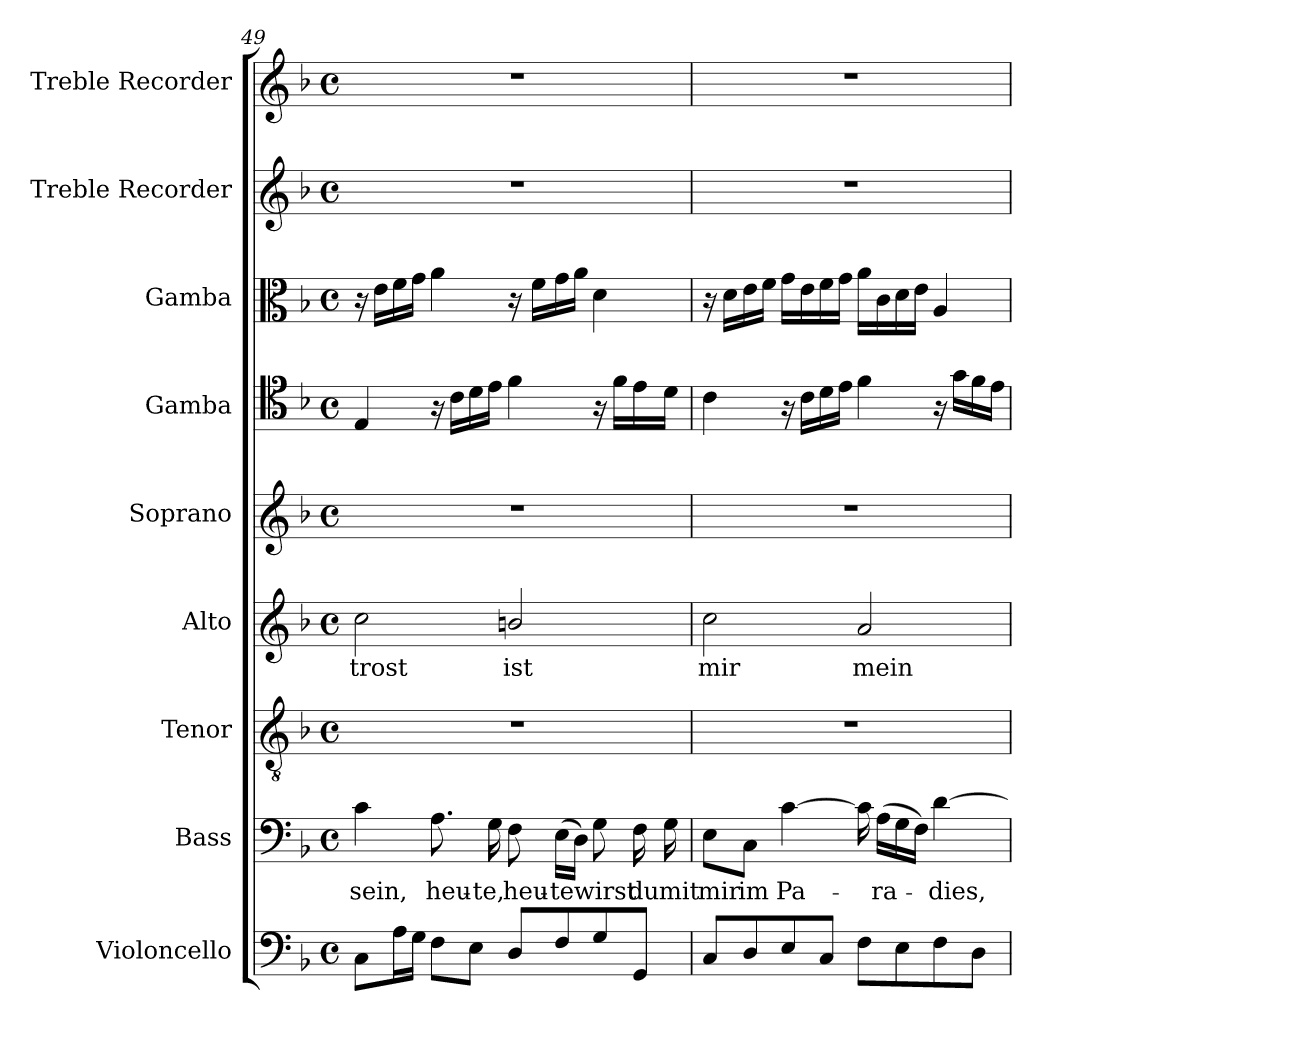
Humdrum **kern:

**kern	**kern	**text	**kern	**kern	**text	**kern	**kern	**kern	**kern	**kern
*part9	*part8	*part8	*part7	*part6	*part6	*part5	*part4	*part3	*part2	*part1
*staff9	*staff8	*staff8	*staff7	*staff6	*staff6	*staff5	*staff4	*staff3	*staff2	*staff1
*I"Violoncello	*I"Bass	*	*I"Tenor	*I"Alto	*	*I"Soprano	*I"Gamba	*I"Gamba	*I"Treble Recorder	*I"Treble Recorder
*	*	*	*I'T.	*	*	*I'S.	*	*	*I'Tr. Rec.	*I'Tr. Rec.
!!LO:PB:g=z
*clefF4	*clefF4	*	*clefGv2	*clefG2	*	*clefG2	*clefC4	*clefC3	*clefG2	*clefG2
*	*	*	*ITrd7c12	*	*	*	*	*	*	*
*k[b-]	*k[b-]	*	*k[b-]	*k[b-]	*	*k[b-]	*k[b-]	*k[b-]	*k[b-]	*k[b-]
*F:	*F:	*	*F:	*F:	*	*F:	*F:	*F:	*F:	*F:
*M4/4	*M4/4	*	*M4/4	*M4/4	*	*M4/4	*M4/4	*M4/4	*M4/4	*M4/4
*met(c)	*met(c)	*	*met(c)	*met(c)	*	*met(c)	*met(c)	*met(c)	*met(c)	*met(c)
=49	=49	=49	=49	=49	=49	=49	=49	=49	=49	=49
!	!	!LO:LY:b:color=#000000	!	!	!	!	!	!	!	!
!	!	!	!	!	!LO:LY:b:color=#000000	!	!	!	!	!
8Ci\L	4ci\	sein,	1r	2cci\	-trost	1r	4Ei/	16r	1r	1r
.	.	.	.	.	.	.	.	16ei\LL	.	.
16Ai\L	.	.	.	.	.	.	.	16fi\	.	.
16Gi\JJ	.	.	.	.	.	.	.	16gi\JJ	.	.
!	!	!LO:LY:b:color=#000000	!	!	!	!	!	!	!	!
8Fi\L	8.Ai\	heu-	.	.	.	.	16r	4ai\	.	.
.	.	.	.	.	.	.	16ci\LL	.	.	.
8Ei\J	.	.	.	.	.	.	16di\	.	.	.
!	!	!LO:LY:b:color=#000000	!	!	!	!	!	!	!	!
.	16Gi\	-te,	.	.	.	.	16ei\JJ	.	.	.
!	!	!LO:LY:b:color=#000000	!	!	!	!	!	!	!	!
!	!	!	!	!	!LO:LY:b:color=#000000	!	!	!	!	!
8Di/L	8Fi\	heu-	.	2bni/	ist	.	4fi\	16r	.	.
.	.	.	.	.	.	.	.	16fi\LL	.	.
!	!	!LO:LY:b:color=#000000	!	!	!	!	!	!	!	!
8Fi/	(16Ei\LL	-te	.	.	.	.	.	16gi\	.	.
.	16Di\JJ)	.	.	.	.	.	.	16ai\JJ	.	.
!	!	!LO:LY:b:color=#000000	!	!	!	!	!	!	!	!
8Gi/	8Gi\	wirst	.	.	.	.	16r	4di\	.	.
.	.	.	.	.	.	.	16fi\LL	.	.	.
!	!	!LO:LY:b:color=#000000	!	!	!	!	!	!	!	!
8GGi/J	16Fi\	du	.	.	.	.	16ei\	.	.	.
!	!	!LO:LY:b:color=#000000	!	!	!	!	!	!	!	!
.	16Gi\	mit	.	.	.	.	16di\JJ	.	.	.
=50	=50	=50	=50	=50	=50	=50	=50	=50	=50	=50
!	!	!LO:LY:b:color=#000000	!	!	!	!	!	!	!	!
!	!	!	!	!	!LO:LY:b:color=#000000	!	!	!	!	!
8Ci/L	8Ei\L	mir	1r	2cci\	mir	1r	4ci\	16r	1r	1r
.	.	.	.	.	.	.	.	16di\LL	.	.
!	!	!LO:LY:b:color=#000000	!	!	!	!	!	!	!	!
8Di/	8Ci\J	im	.	.	.	.	.	16ei\	.	.
.	.	.	.	.	.	.	.	16fi\JJ	.	.
!	!	!LO:LY:b:color=#000000	!	!	!	!	!	!	!	!
8Ei/	[4ci\	Pa-	.	.	.	.	16r	16gi\LL	.	.
.	.	.	.	.	.	.	16ci\LL	16ei\	.	.
8Ci/J	.	.	.	.	.	.	16di\	16fi\	.	.
.	.	.	.	.	.	.	16ei\JJ	16gi\JJ	.	.
!	!	!	!	!	!LO:LY:b:color=#000000	!	!	!	!	!
8Fi\L	16ci\]	.	.	2ai/	mein	.	4fi\	16ai\LL	.	.
!	!	!LO:LY:b:color=#000000	!	!	!	!	!	!	!	!
.	(16Ai\LL	-ra-	.	.	.	.	.	16ci\	.	.
8Ei\	16Gi\	.	.	.	.	.	.	16di\	.	.
.	16Fi\JJ)	.	.	.	.	.	.	16ei\JJ	.	.
!	!	!LO:LY:b:color=#000000	!	!	!	!	!	!	!	!
8Fi\	[4di\	-dies,	.	.	.	.	16r	4Ai/	.	.
.	.	.	.	.	.	.	16gi\LL	.	.	.
8Di\J	.	.	.	.	.	.	16fi\	.	.	.
.	.	.	.	.	.	.	16ei\JJ	.	.	.
=	=	=	=	=	=	=	=	=	=	=
*-	*-	*-	*-	*-	*-	*-	*-	*-	*-	*-
